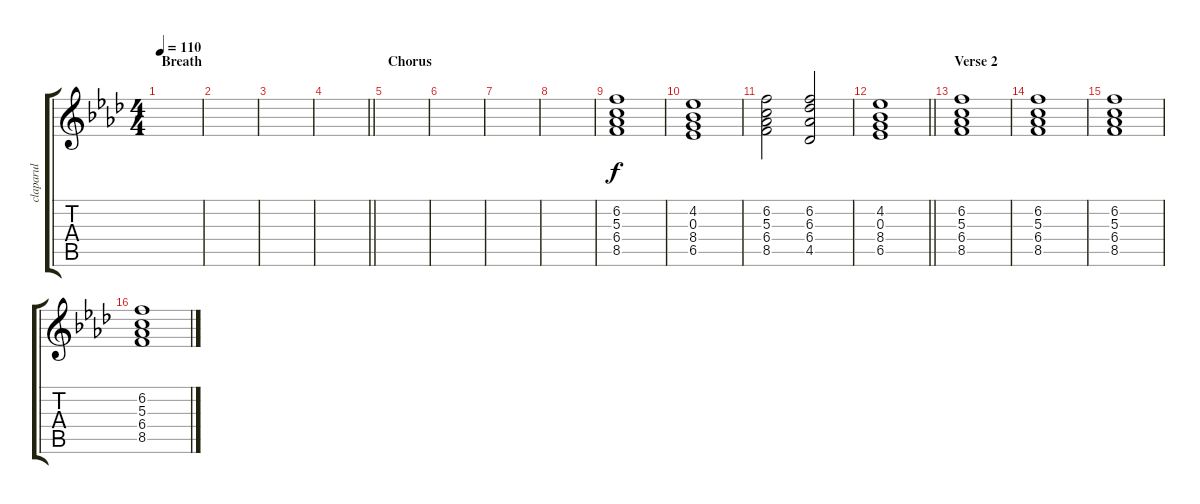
\track ("claparul" "claparul") {instrument pad8sweep}
\staff {score tabs}
\tuning (E5 B4 G4 D4 A3 E3) {hide}
\ts (4 4)
\section ("" "Breath")
\tempo 110
\clef g2
\ks fminor
|
|
|
\barLineRight lightlight
|
\section ("" "Chorus")
|
|
|
|
(6.2 5.3 6.4 8.5).1{instrument rockorgan} |
(4.2 0.3 8.4 6.5).1 |
(6.2 5.3 6.4 8.5).2 (6.2 6.3 6.4 4.5).2 |
\barLineRight lightlight
(4.2 0.3 8.4 6.5).1 |
\section ("" "Verse 2")
(6.2 5.3 6.4 8.5).1{instrument rockorgan} |
(6.2 5.3 6.4 8.5).1 |
(6.2 5.3 6.4 8.5).1 |
(6.2 5.3 6.4 8.5).1
